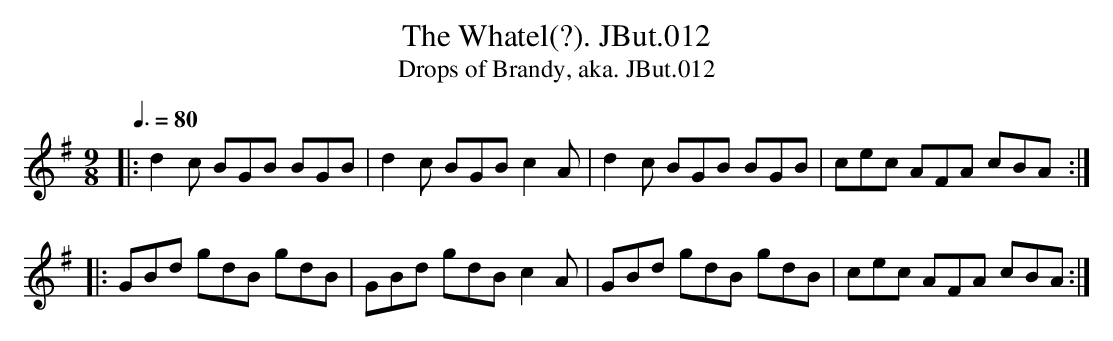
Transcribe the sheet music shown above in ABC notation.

X:1
T:Whatel(?). JBut.012, The
T:Drops of Brandy, aka. JBut.012
M:9/8
L:1/8
Q:3/8=80
K:G
|:d2c BGB BGB|d2c BGBc2A|d2c BGB BGB|cec AFA cBA:|
|:GBd gdB gdB|GBd gdBc2A|GBd gdB gdB|cec AFA cBA:|
